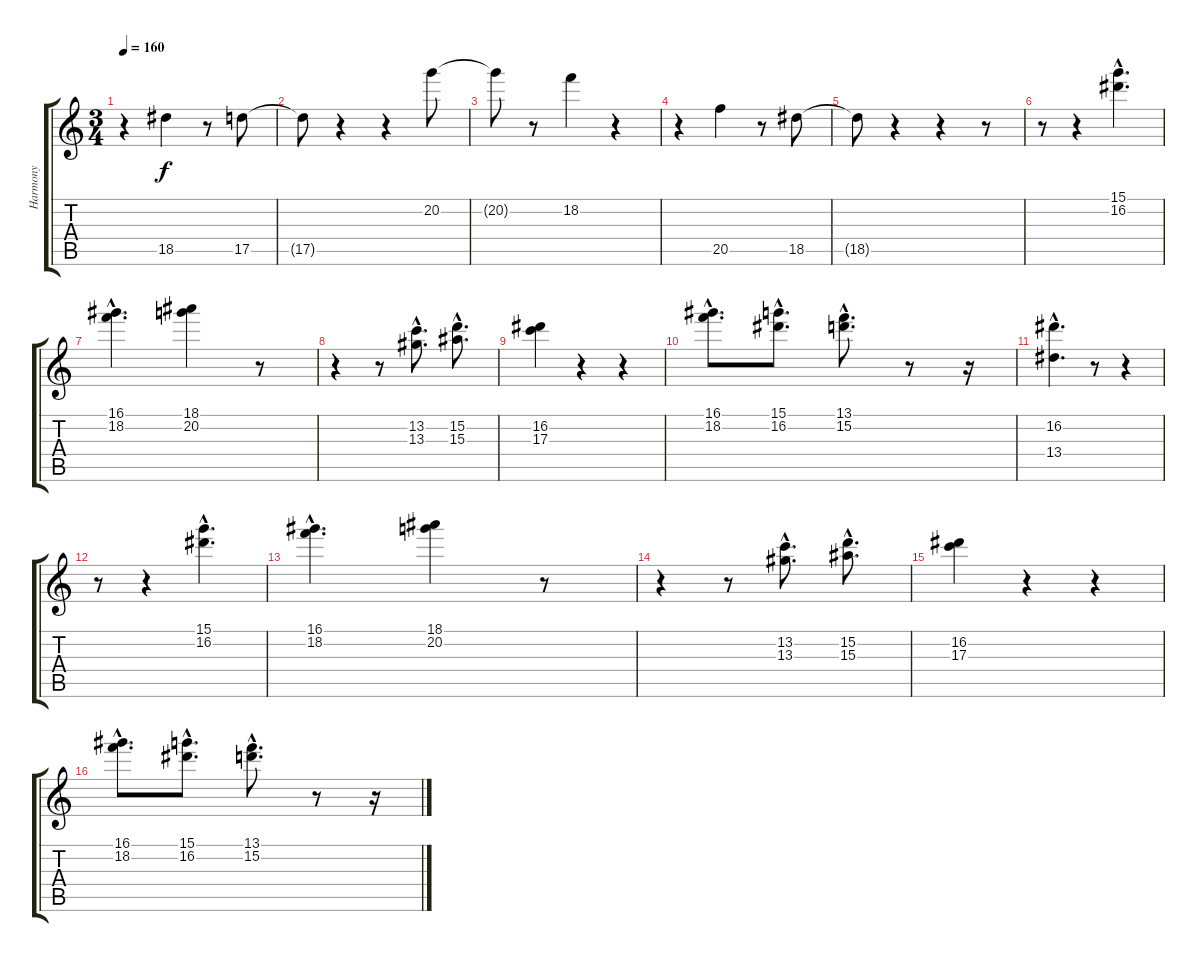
\track ("Harmony" "Harmony") {instrument overdrivenguitar}
\staff {score tabs}
\tuning (E4 B3 G3 D3 A2 E2) {hide}
\ts (3 4)
\tempo 160
\clef g2
\ks c
r.4{dy f} 18.5.4 r.8 17.5.8 |
17.5{t}.8 r.4 r.4 20.2.8 |
20.2{t}.8 r.8 18.2.4 r.4 |
r.4 20.5.4 r.8 18.5.8 |
18.5{t}.8 r.4 r.4 r.8 |
r.8 r.4 (15.1{hac} 16.2{hac}).4{d} |
(16.1{hac} 18.2{hac}).4{d} (18.1 20.2).4 r.8 |
r.4 r.8 (13.2{hac} 13.3{hac}).8{d} (15.2{hac} 15.3{hac}).8{d} |
(16.2 17.3).4 r.4 r.4 |
(16.1{hac} 18.2{hac}).8{d} (15.1{hac} 16.2{hac}).8{d} (13.1{hac} 15.2{hac}).8{d} r.8 r.16 |
(16.2{hac} 13.4{hac}).4{d} r.8 r.4 |
r.8 r.4 (15.1{hac} 16.2{hac}).4{d} |
(16.1{hac} 18.2{hac}).4{d} (18.1 20.2).4 r.8 |
r.4 r.8 (13.2{hac} 13.3{hac}).8{d} (15.2{hac} 15.3{hac}).8{d} |
(16.2 17.3).4 r.4 r.4 |
(16.1{hac} 18.2{hac}).8{d} (15.1{hac} 16.2{hac}).8{d} (13.1{hac} 15.2{hac}).8{d} r.8 r.16
